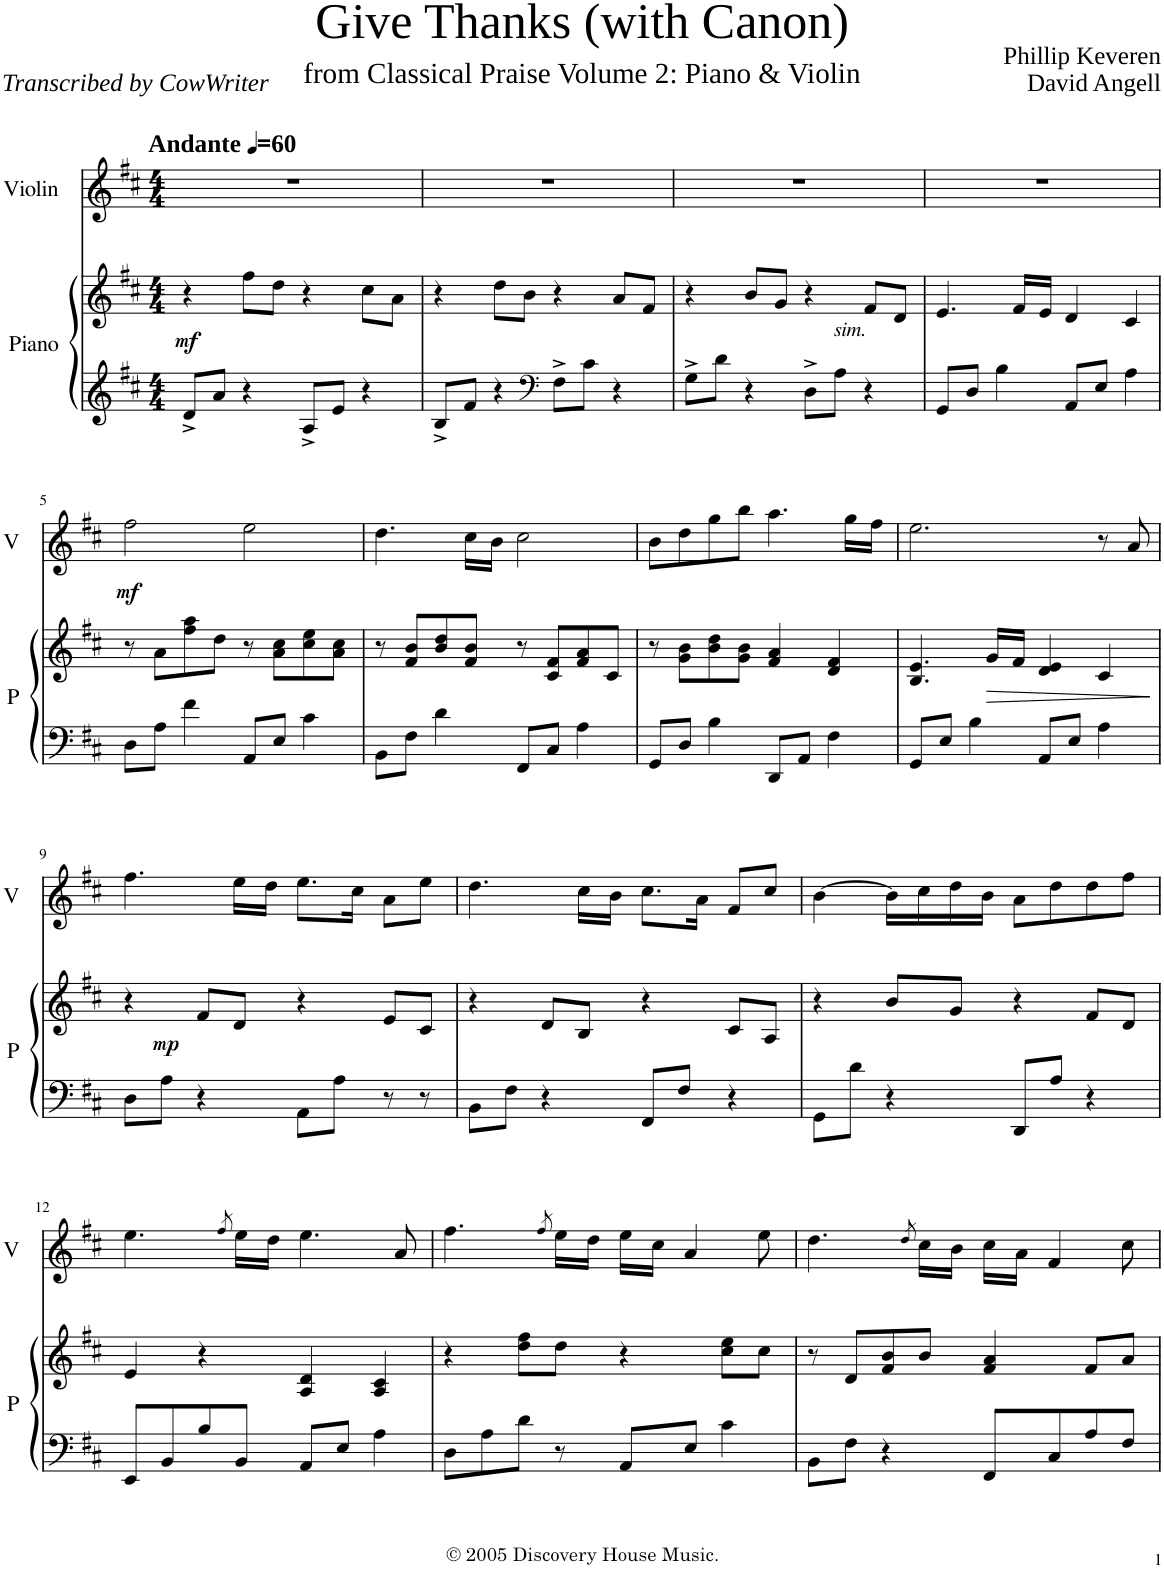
**kern	**kern	**dynam	**kern	**dynam
*part2	*part2	*part2	*part1	*part1
*staff3	*staff2	*staff2/3	*staff1	*staff1
*I"Piano	*	*	*I"Violin	*
*I'P	*	*	*I'V	*
*clefG2	*clefG2	*	*clefG2	*
*k[f#c#]	*k[f#c#]	*	*k[f#c#]	*
*M4/4	*M4/4	*	*M4/4	*
*MM60	*MM60	*	*MM60	*
=1	=1	=1	=1	=1
!	!	!	!LO:TX:a:B:t=Andante	!
!	!	!LO:DY:b	!	!
8d^/L	4r	mf	1r	.
8a/J	.	.	.	.
4r	8ff#\L	.	.	.
.	8dd\J	.	.	.
8A^/L	4r	.	.	.
8e/J	.	.	.	.
4r	8cc#\L	.	.	.
.	8a\J	.	.	.
=2	=2	=2	=2	=2
8B^/L	4r	.	1r	.
8f#/J	.	.	.	.
4r	8dd\L	.	.	.
.	8b\J	.	.	.
*clefF4	*	*	*	*
8F#^\L	4r	.	.	.
8c#\J	.	.	.	.
4r	8a/L	.	.	.
.	8f#/J	.	.	.
=3	=3	=3	=3	=3
8G^\L	4r	.	1r	.
8d\J	.	.	.	.
4r	8b/L	.	.	.
.	8g/J	.	.	.
8D^\L	4r	.	.	.
!LO:TX:a:i:t=sim.	!	!	!	!
8A\J	.	.	.	.
4r	8f#/L	.	.	.
.	8d/J	.	.	.
=4	=4	=4	=4	=4
8GG/L	4.e/	.	1r	.
8D/J	.	.	.	.
4B\	.	.	.	.
.	16f#/LL	.	.	.
.	16e/JJ	.	.	.
8AA/L	4d/	.	.	.
8E/J	.	.	.	.
4A\	4c#/	.	.	.
!!LO:LB:g=z
=5	=5	=5	=5	=5
!	!	!	!	!LO:DY:b
8D\L	8r	.	2ff#\	mf
8A\J	8a\L	.	.	.
4f#\	8ff#\ 8aa\	.	.	.
.	8dd\J	.	.	.
8AA/L	8r	.	2ee\	.
8E/J	8a\ 8cc#\L	.	.	.
4c#\	8cc#\ 8ee\	.	.	.
.	8a\ 8cc#\J	.	.	.
=6	=6	=6	=6	=6
8BB\L	8r	.	4.dd\	.
8F#\J	8f#/ 8b/L	.	.	.
4d\	8b/ 8dd/	.	.	.
.	8f#/ 8b/J	.	16cc#\LL	.
.	.	.	16b\JJ	.
8FF#/L	8r	.	2cc#\	.
8C#/J	8c#/ 8f#/L	.	.	.
4A\	8f#/ 8a/	.	.	.
.	8c#/J	.	.	.
=7	=7	=7	=7	=7
8GG/L	8r	.	8b\L	.
8D/J	8g\ 8b\L	.	8dd\	.
4B\	8b\ 8dd\	.	8gg\	.
.	8g\ 8b\J	.	8bb\J	.
8DD/L	4f#/ 4a/	.	4.aa\	.
8AA/J	.	.	.	.
4F#\	4d/ 4f#/	.	.	.
.	.	.	16gg\LL	.
.	.	.	16ff#\JJ	.
=8	=8	=8	=8	=8
8GG/L	4.B/ 4.e/	.	2.ee\	.
8E/J	.	.	.	.
4B\	.	.	.	.
!	!	!LO:HP:b	!	!
.	16g/LL	>	.	.
.	16f#/JJ	.	.	.
8AA/L	4d/ 4e/	.	.	.
8E/J	.	.	.	.
4A\	4c#/	.	8r	.
.	.	.	8a/	.
.	.	]	.	.
!!LO:LB:g=z
=9	=9	=9	=9	=9
8D\L	4r	.	4.ff#\	.
!	!	!LO:DY:a=2	!	!
8A\J	.	mp	.	.
4r	8f#/L	.	.	.
.	8d/J	.	16ee\LL	.
.	.	.	16dd\JJ	.
8AA\L	4r	.	8.ee\L	.
8A\J	.	.	.	.
.	.	.	16cc#\Jk	.
8r	8e/L	.	8a\L	.
8r	8c#/J	.	8ee\J	.
=10	=10	=10	=10	=10
8BB\L	4r	.	4.dd\	.
8F#\J	.	.	.	.
4r	8d/L	.	.	.
.	8B/J	.	16cc#\LL	.
.	.	.	16b\JJ	.
8FF#/L	4r	.	8.cc#\L	.
8F#/J	.	.	.	.
.	.	.	16a\Jk	.
4r	8c#/L	.	8f#/L	.
.	8A/J	.	8cc#/J	.
=11	=11	=11	=11	=11
8GG\L	4r	.	[4b\	.
8d\J	.	.	.	.
4r	8b/L	.	16b\LL]	.
.	.	.	16cc#\	.
.	8g/J	.	16dd\	.
.	.	.	16b\JJ	.
8DD/L	4r	.	8a\L	.
8A/J	.	.	8dd\	.
4r	8f#/L	.	8dd\	.
.	8d/J	.	8ff#\J	.
!!LO:LB:g=z
=12	=12	=12	=12	=12
8EE/L	4e/	.	4.ee\	.
8BB/	.	.	.	.
8B/	4r	.	.	.
.	.	.	8qff#/	.
8BB/J	.	.	16ee\LL	.
.	.	.	16dd\JJ	.
8AA/L	4A/ 4d/	.	4.ee\	.
8E/J	.	.	.	.
4A\	4A/ 4c#/	.	.	.
.	.	.	8a/	.
=13	=13	=13	=13	=13
8D\L	4r	.	4.ff#\	.
8A\	.	.	.	.
8d\J	8dd\ 8ff#\L	.	.	.
.	.	.	8qff#/	.
8r	8dd\J	.	16ee\LL	.
.	.	.	16dd\JJ	.
8AA/L	4r	.	16ee\LL	.
.	.	.	16cc#\JJ	.
8E/J	.	.	4a/	.
4c#\	8cc#\ 8ee\L	.	.	.
.	8cc#\J	.	8ee\	.
=14	=14	=14	=14	=14
8BB\L	8r	.	4.dd\	.
8F#\J	8d/L	.	.	.
4r	8f#/ 8b/	.	.	.
.	.	.	8qdd/	.
.	8b/J	.	16cc#\LL	.
.	.	.	16b\JJ	.
8FF#/L	4f#/ 4a/	.	16cc#\LL	.
.	.	.	16a\JJ	.
8C#/	.	.	4f#/	.
8A/	8f#/L	.	.	.
8F#/J	8a/J	.	8cc#\	.
=	=	=	=	=
*-	*-	*-	*-	*-
